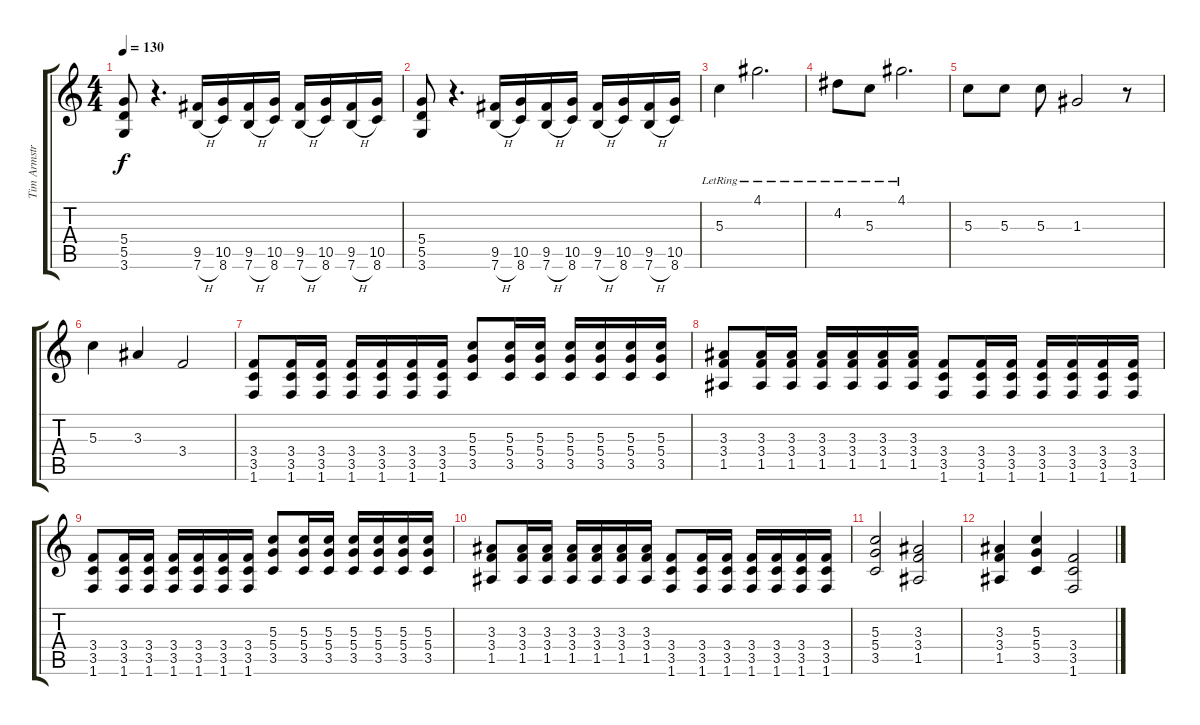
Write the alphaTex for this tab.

\track ("Tim Armstrong" "Tim Armstr") {instrument distortionguitar}
\staff {score tabs}
\tuning (E4 B3 G3 D3 A2 E2) {hide}
\ts (4 4)
\tempo 130
\clef g2
\ks c
(5.4 5.5 3.6).8{dy f} r.4{d} (9.5 7.6{h}).16 (10.5 8.6).16 (9.5 7.6{h}).16 (10.5 8.6).16 (9.5 7.6{h}).16 (10.5 8.6).16 (9.5 7.6{h}).16 (10.5 8.6).16 |
(5.4 5.5 3.6).8 r.4{d} (9.5 7.6{h}).16 (10.5 8.6).16 (9.5 7.6{h}).16 (10.5 8.6).16 (9.5 7.6{h}).16 (10.5 8.6).16 (9.5 7.6{h}).16 (10.5 8.6).16 |
5.3{lr}.4 4.1{lr}.2{d} |
4.2{lr}.8 5.3{lr}.8 4.1{lr}.2{d} |
5.3.8 5.3.8 5.3.8 1.3.2 r.8 |
5.3.4 3.3.4 3.4.2 |
(3.4 3.5 1.6).8 (3.4 3.5 1.6).16 (3.4 3.5 1.6).16 (3.4 3.5 1.6).16 (3.4 3.5 1.6).16 (3.4 3.5 1.6).16 (3.4 3.5 1.6).16 (5.3 5.4 3.5).8 (5.3 5.4 3.5).16 (5.3 5.4 3.5).16 (5.3 5.4 3.5).16 (5.3 5.4 3.5).16 (5.3 5.4 3.5).16 (5.3 5.4 3.5).16 |
(3.3 3.4 1.5).8 (3.3 3.4 1.5).16 (3.3 3.4 1.5).16 (3.3 3.4 1.5).16 (3.3 3.4 1.5).16 (3.3 3.4 1.5).16 (3.3 3.4 1.5).16 (3.4 3.5 1.6).8 (3.4 3.5 1.6).16 (3.4 3.5 1.6).16 (3.4 3.5 1.6).16 (3.4 3.5 1.6).16 (3.4 3.5 1.6).16 (3.4 3.5 1.6).16 |
(3.4 3.5 1.6).8 (3.4 3.5 1.6).16 (3.4 3.5 1.6).16 (3.4 3.5 1.6).16 (3.4 3.5 1.6).16 (3.4 3.5 1.6).16 (3.4 3.5 1.6).16 (5.3 5.4 3.5).8 (5.3 5.4 3.5).16 (5.3 5.4 3.5).16 (5.3 5.4 3.5).16 (5.3 5.4 3.5).16 (5.3 5.4 3.5).16 (5.3 5.4 3.5).16 |
(3.3 3.4 1.5).8 (3.3 3.4 1.5).16 (3.3 3.4 1.5).16 (3.3 3.4 1.5).16 (3.3 3.4 1.5).16 (3.3 3.4 1.5).16 (3.3 3.4 1.5).16 (3.4 3.5 1.6).8 (3.4 3.5 1.6).16 (3.4 3.5 1.6).16 (3.4 3.5 1.6).16 (3.4 3.5 1.6).16 (3.4 3.5 1.6).16 (3.4 3.5 1.6).16 |
(5.3 5.4 3.5).2 (3.3 3.4 1.5).2 |
(3.3 3.4 1.5).4 (5.3 5.4 3.5).4 (3.4 3.5 1.6).2
